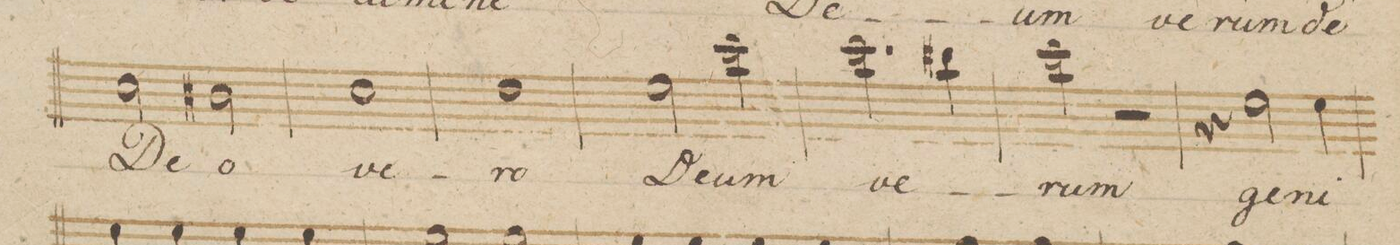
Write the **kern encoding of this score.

**kern	**text	**dynam
*I"Alto.	*	*
*clefC3	*	*
*k[b-]	*	*
*met(c|)	*	*
*M2/2	*	*
2d\	De-	.
2c#X\	-o	.
=42	=42	=42
1d	ve-	.
=43	=43	=43
1e	-ro	.
=44	=44	=44
2f\	De-	.
2dd\	-um	.
=45	=45	=45
2.dd\	ve-	.
4cc#X\	.	.
=46	=46	=46
2dd\	-rum	.
2r	.	.
=47	=47	=47
4r	.	.
2f\	ge-	.
4f\	-ni-	.
=48	=48	=48
*-	*-	*-
